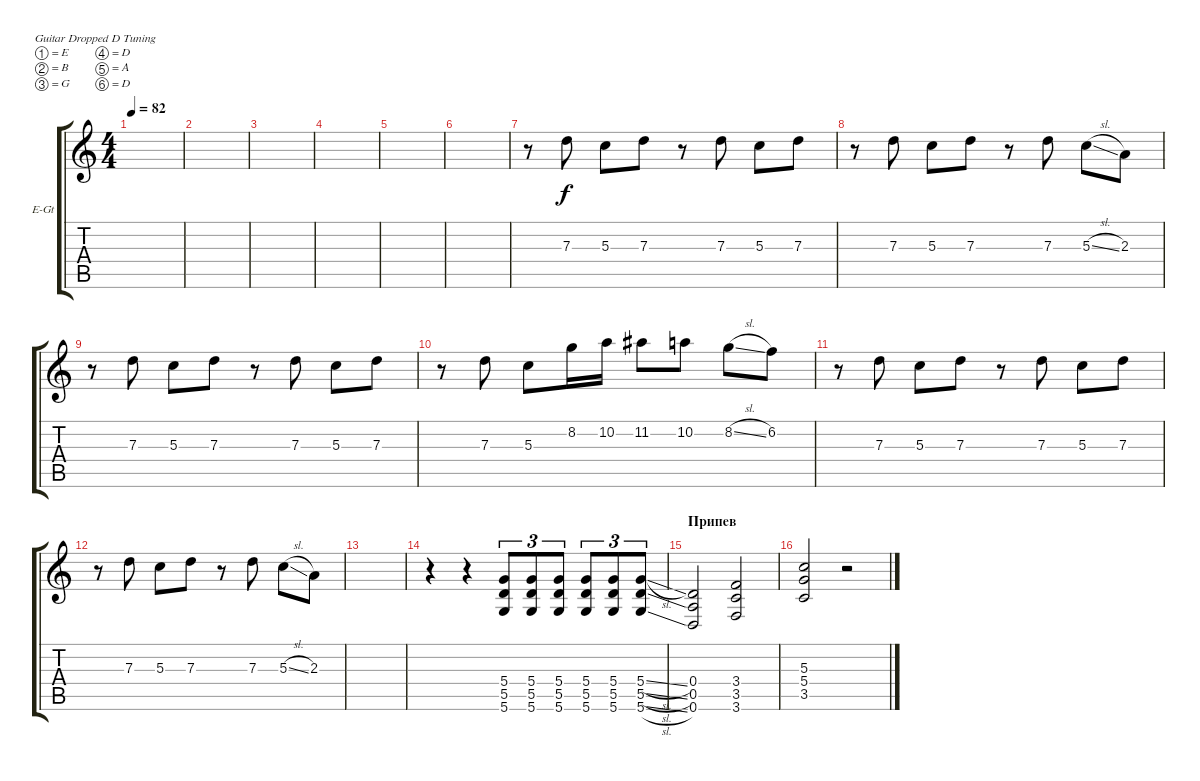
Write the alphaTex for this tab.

\defaultSystemsLayout 4
\bracketExtendMode groupsimilarinstruments
\firstSystemTrackNameOrientation horizontal
\otherSystemsTrackNameOrientation horizontal
\track ("Electric Guitar" "E-Gt") {instrument distortionguitar}
\staff {score tabs}
\tuning (E4 B3 G3 D3 A2 D2)
\ts (4 4)
\tempo 82
\clef g2
\ks c
|
|
|
|
|
|
r.8 7.3.8 5.3.8 7.3.8 r.8 7.3.8 5.3.8 7.3.8 |
r.8 7.3.8 5.3.8 7.3.8 r.8 7.3.8 5.3{sl}.8 2.3.8 |
r.8 7.3.8 5.3.8 7.3.8 r.8 7.3.8 5.3.8 7.3.8 |
r.8 7.3.8 5.3.8 8.2.16 10.2.16 11.2.8 10.2.8 8.2{sl}.8 6.2.8 |
r.8 7.3.8 5.3.8 7.3.8 r.8 7.3.8 5.3.8 7.3.8 |
r.8 7.3.8 5.3.8 7.3.8 r.8 7.3.8 5.3{sl}.8 2.3.8 |
|
r.4 r.4 (5.6 5.5 5.4).8{tu (3 2)} (5.6 5.5 5.4).8{tu (3 2)} (5.6 5.5 5.4).8{tu (3 2)} (5.6 5.5 5.4).8{tu (3 2)} (5.6 5.5 5.4).8{tu (3 2)} (5.6{sl} 5.5{sl} 5.4{sl}).8{tu (3 2)} |
\section ("" "Припев")
(0.6 0.5 0.4).2 (3.6 3.5 3.4).2 |
(3.5 5.4 5.3).2 r.2
